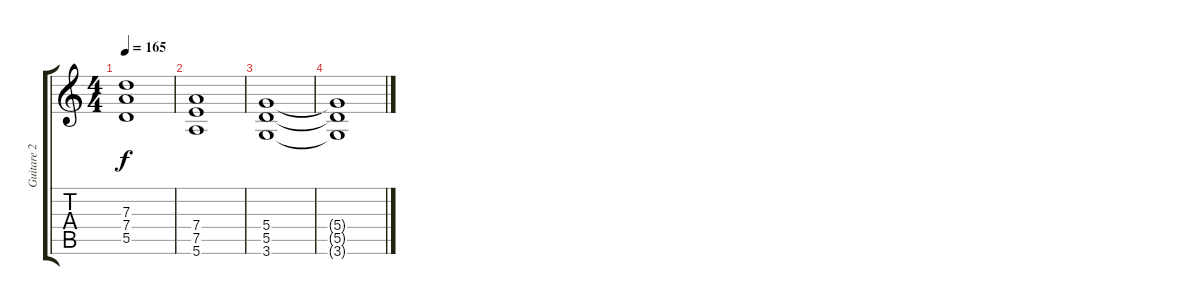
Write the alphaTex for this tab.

\track ("Guitare 2" "Guitare 2") {instrument distortionguitar}
\staff {score tabs}
\tuning (E4 B3 G3 D3 A2 E2) {hide}
\ts (4 4)
\tempo 165
\clef g2
\ks c
(7.3 7.4 5.5).1{dy f} |
(7.4 7.5 5.6).1 |
(5.4 5.5 3.6).1 |
(5.4{t} 5.5{t} 3.6{t}).1
